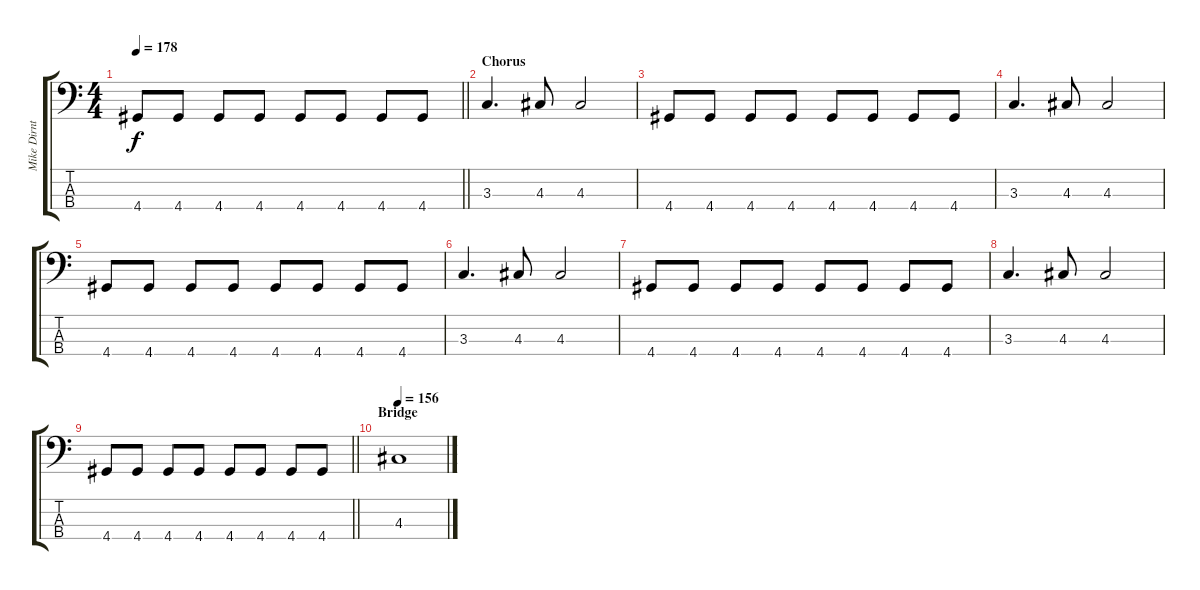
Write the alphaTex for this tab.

\track ("Mike Dirnt - Bass" "Mike Dirnt") {instrument electricbasspick}
\staff {score tabs}
\tuning (G2 D2 A1 E1) {hide}
\ts (4 4)
\tempo 178
\clef f4
\barLineRight lightlight
\ks c
4.4.8{dy f} 4.4.8 4.4.8 4.4.8 4.4.8 4.4.8 4.4.8 4.4.8 |
\section ("" "Chorus")
3.3.4{d} 4.3.8 4.3.2 |
4.4.8 4.4.8 4.4.8 4.4.8 4.4.8 4.4.8 4.4.8 4.4.8 |
3.3.4{d} 4.3.8 4.3.2 |
4.4.8 4.4.8 4.4.8 4.4.8 4.4.8 4.4.8 4.4.8 4.4.8 |
3.3.4{d} 4.3.8 4.3.2 |
4.4.8 4.4.8 4.4.8 4.4.8 4.4.8 4.4.8 4.4.8 4.4.8 |
3.3.4{d} 4.3.8 4.3.2 |
\barLineRight lightlight
4.4.8 4.4.8 4.4.8 4.4.8 4.4.8 4.4.8 4.4.8 4.4.8 |
\section ("" "Bridge")
\tempo 156
4.3.1
